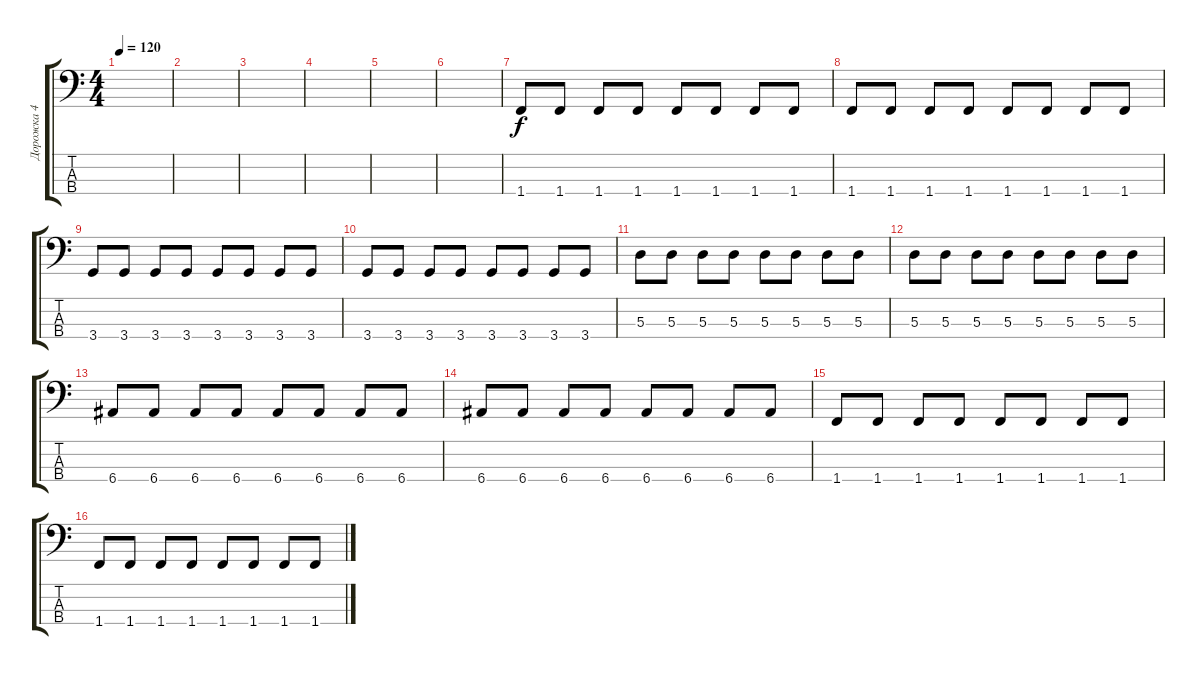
\track ("Дорожка 4" "Дорожка 4") {instrument electricbassfinger}
\staff {score tabs}
\tuning (G2 D2 A1 E1) {hide}
\ts (4 4)
\tempo 120
\clef f4
\ks c
|
|
|
|
|
|
1.4.8 1.4.8 1.4.8 1.4.8 1.4.8 1.4.8 1.4.8 1.4.8 |
1.4.8 1.4.8 1.4.8 1.4.8 1.4.8 1.4.8 1.4.8 1.4.8 |
3.4.8 3.4.8 3.4.8 3.4.8 3.4.8 3.4.8 3.4.8 3.4.8 |
3.4.8 3.4.8 3.4.8 3.4.8 3.4.8 3.4.8 3.4.8 3.4.8 |
5.3.8 5.3.8 5.3.8 5.3.8 5.3.8 5.3.8 5.3.8 5.3.8 |
5.3.8 5.3.8 5.3.8 5.3.8 5.3.8 5.3.8 5.3.8 5.3.8 |
6.4.8 6.4.8 6.4.8 6.4.8 6.4.8 6.4.8 6.4.8 6.4.8 |
6.4.8 6.4.8 6.4.8 6.4.8 6.4.8 6.4.8 6.4.8 6.4.8 |
1.4.8 1.4.8 1.4.8 1.4.8 1.4.8 1.4.8 1.4.8 1.4.8 |
1.4.8 1.4.8 1.4.8 1.4.8 1.4.8 1.4.8 1.4.8 1.4.8
